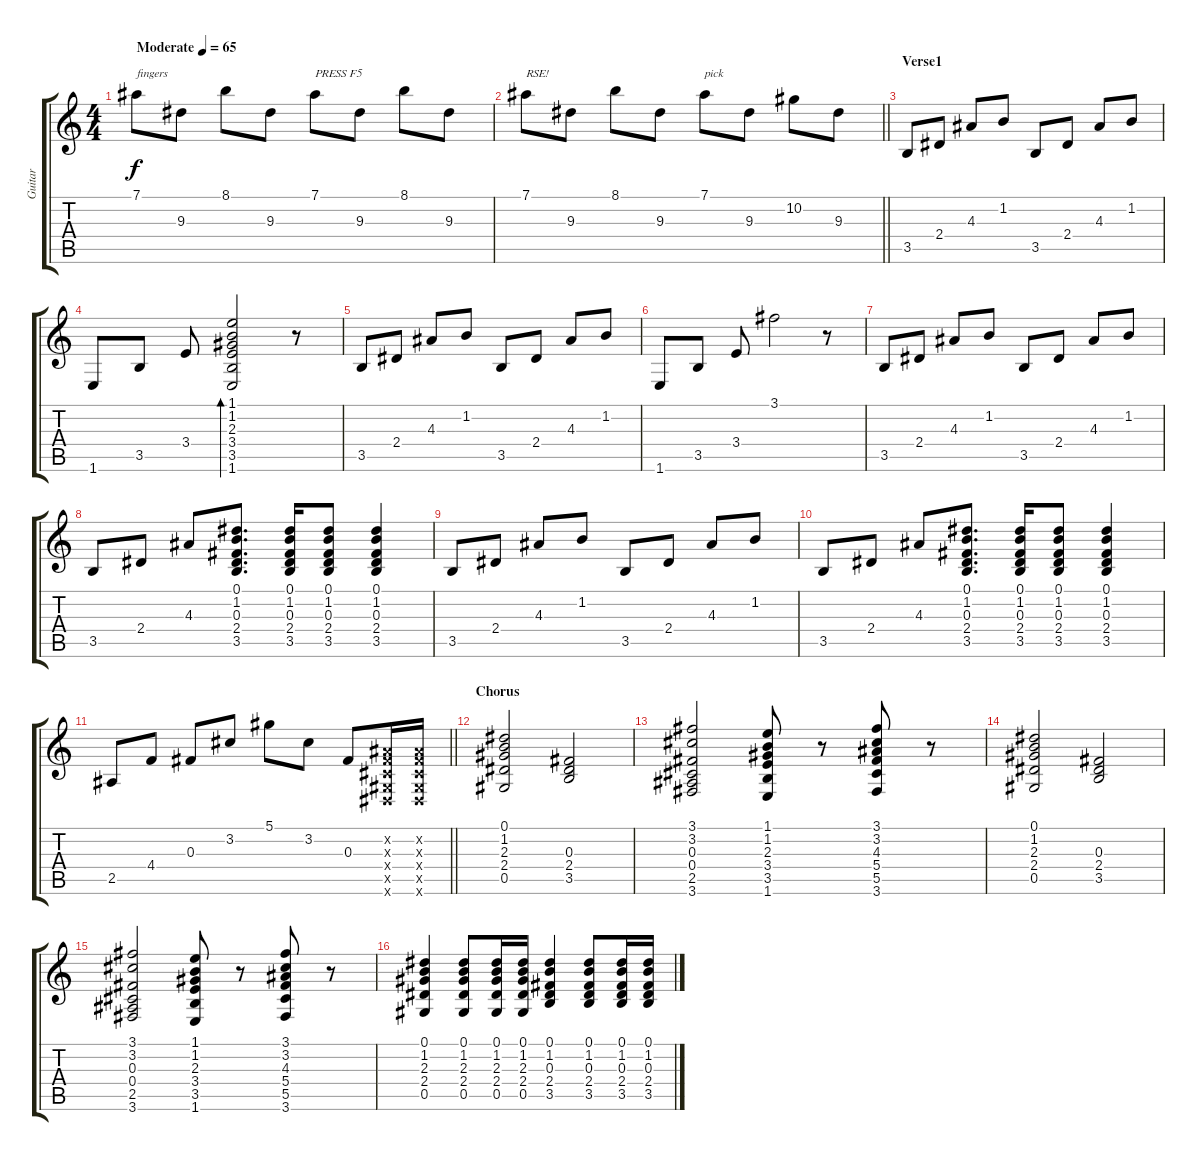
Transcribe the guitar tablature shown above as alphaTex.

\track ("Guitar" "Guitar") {instrument acousticguitarsteel}
\staff {score tabs}
\tuning (Eb4 Bb3 Gb3 Db3 Ab2 Eb2) {hide}
\ts (4 4)
\tempo (65 "Moderate")
\clef g2
\ks c
7.1.8{txt "fingers" dy f volume 16 instrument acousticguitarsteel} 9.3.8 8.1.8 9.3.8 7.1.8{txt "PRESS F5"} 9.3.8 8.1.8 9.3.8 |
\barLineRight lightlight
7.1.8{txt "RSE!"} 9.3.8 8.1.8 9.3.8 7.1.8{txt "pick" instrument acousticguitarsteel} 9.3.8 10.2.8 9.3.8 |
\section ("" "Verse1")
3.5.8 2.4.8 4.3.8 1.2.8 3.5.8 2.4.8 4.3.8 1.2.8 |
1.6.8 3.5.8 3.4.8 (1.1 1.2 2.3 3.4 3.5 1.6).2{bd 120} r.8 |
3.5.8 2.4.8 4.3.8 1.2.8 3.5.8 2.4.8 4.3.8 1.2.8 |
1.6.8 3.5.8 3.4.8 3.1.2 r.8 |
3.5.8 2.4.8 4.3.8 1.2.8 3.5.8 2.4.8 4.3.8 1.2.8 |
3.5.8 2.4.8 4.3.8 (0.1 1.2 0.3 2.4 3.5).8{d} (0.1 1.2 0.3 2.4 3.5).16 (0.1 1.2 0.3 2.4 3.5).8 (0.1 1.2 0.3 2.4 3.5).4 |
3.5.8 2.4.8 4.3.8 1.2.8 3.5.8 2.4.8 4.3.8 1.2.8 |
3.5.8 2.4.8 4.3.8 (0.1 1.2 0.3 2.4 3.5).8{d} (0.1 1.2 0.3 2.4 3.5).16 (0.1 1.2 0.3 2.4 3.5).8 (0.1 1.2 0.3 2.4 3.5).4 |
\barLineRight lightlight
2.5.8 4.4.8 0.3.8 3.2.8 5.1.8 3.2.8 0.3.8 (0.2{x} 0.3{x} 0.4{x} 0.5{x} 0.6{x}).16 (0.2{x} 0.3{x} 0.4{x} 0.5{x} 0.6{x}).16 |
\section ("" "Chorus")
(0.1 1.2 2.3 2.4 0.5).2 (0.3 2.4 3.5).2 |
(3.1 3.2 0.3 0.4 2.5 3.6).2 (1.1 1.2 2.3 3.4 3.5 1.6).8 r.8 (3.1 3.2 4.3 5.4 5.5 3.6).8 r.8 |
(0.1 1.2 2.3 2.4 0.5).2 (0.3 2.4 3.5).2 |
(3.1 3.2 0.3 0.4 2.5 3.6).2 (1.1 1.2 2.3 3.4 3.5 1.6).8 r.8 (3.1 3.2 4.3 5.4 5.5 3.6).8 r.8 |
(0.1 1.2 2.3 2.4 0.5).4 (0.1 1.2 2.3 2.4 0.5).8 (0.1 1.2 2.3 2.4 0.5).16 (0.1 1.2 2.3 2.4 0.5).16 (0.1 1.2 0.3 2.4 3.5).4 (0.1 1.2 0.3 2.4 3.5).8 (0.1 1.2 0.3 2.4 3.5).16 (0.1 1.2 0.3 2.4 3.5).16
